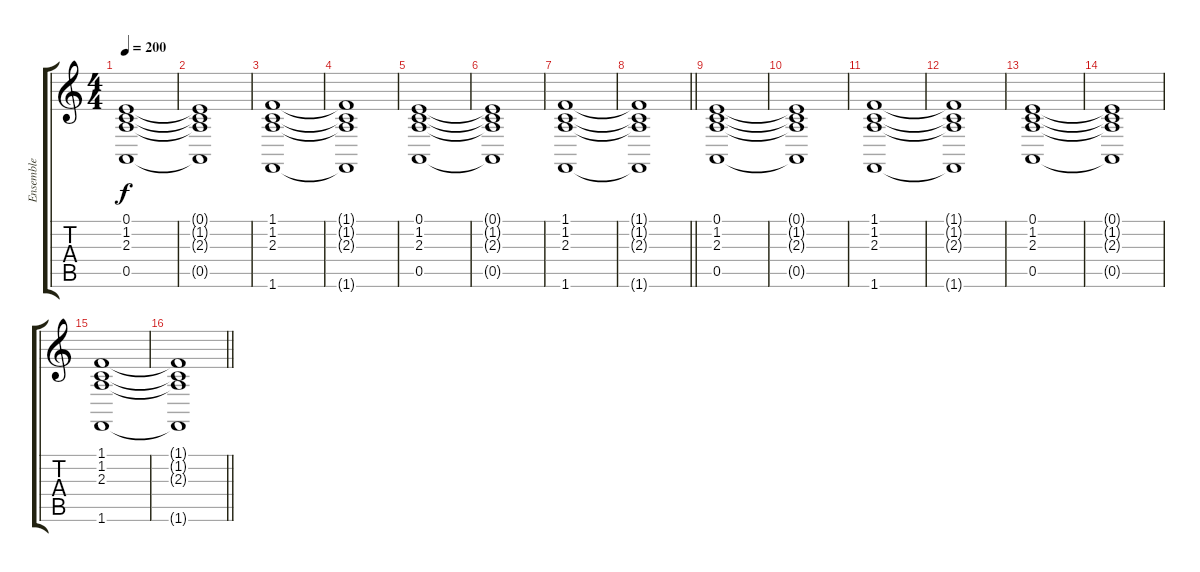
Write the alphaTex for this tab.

\track ("Ensemble" "Ensemble") {instrument stringensemble1}
\staff {score tabs}
\tuning (E4 B3 G3 D3 A2 E2) {hide}
\ts (4 4)
\section ("" "")
\tempo 200
\clef g2
\ks c
(0.1 1.2 2.3 0.5).1{dy f} |
(0.1{t} 1.2{t} 2.3{t} 0.5{t}).1 |
(1.1 1.2 2.3 1.6).1 |
(1.1{t} 1.2{t} 2.3{t} 1.6{t}).1 |
(0.1 1.2 2.3 0.5).1 |
(0.1{t} 1.2{t} 2.3{t} 0.5{t}).1 |
(1.1 1.2 2.3 1.6).1 |
\barLineRight lightlight
(1.1{t} 1.2{t} 2.3{t} 1.6{t}).1 |
\section ("" "")
(0.1 1.2 2.3 0.5).1 |
(0.1{t} 1.2{t} 2.3{t} 0.5{t}).1 |
(1.1 1.2 2.3 1.6).1 |
(1.1{t} 1.2{t} 2.3{t} 1.6{t}).1 |
(0.1 1.2 2.3 0.5).1 |
(0.1{t} 1.2{t} 2.3{t} 0.5{t}).1 |
(1.1 1.2 2.3 1.6).1 |
\barLineRight lightlight
(1.1{t} 1.2{t} 2.3{t} 1.6{t}).1
